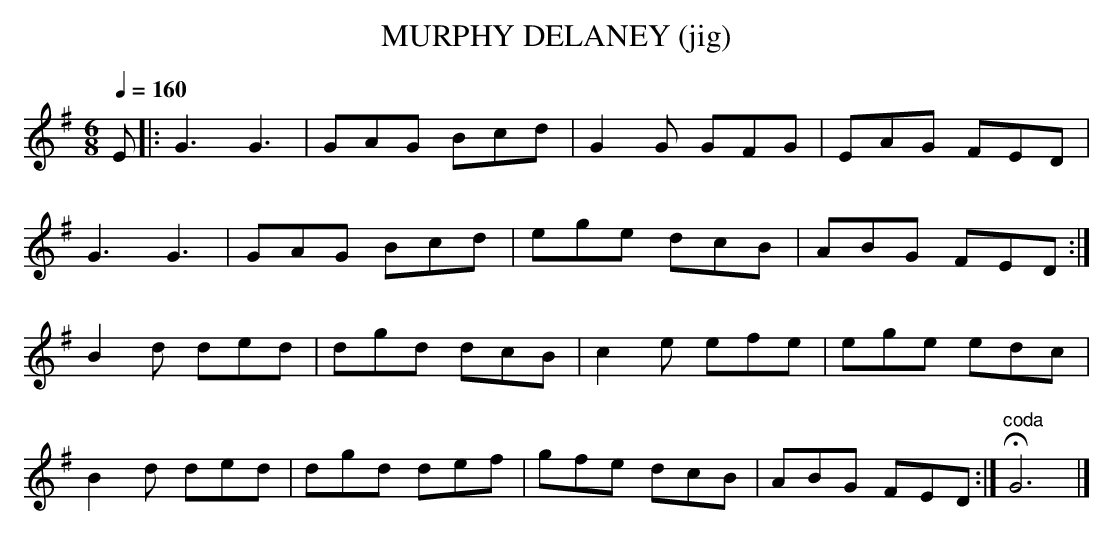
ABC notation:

X:1
T:MURPHY DELANEY (jig)
Q:1/4=160
M:6/8
L:1/8
K:G
E|:G3 G3|GAG Bcd|G2G GFG|EAG FED|
G3 G3|GAG Bcd|ege dcB|ABG FED :|
B2d ded|dgd dcB|c2e efe|ege edc|
B2d ded|dgd def|gfe dcB|ABG FED :|\
"^coda"HG6|]
